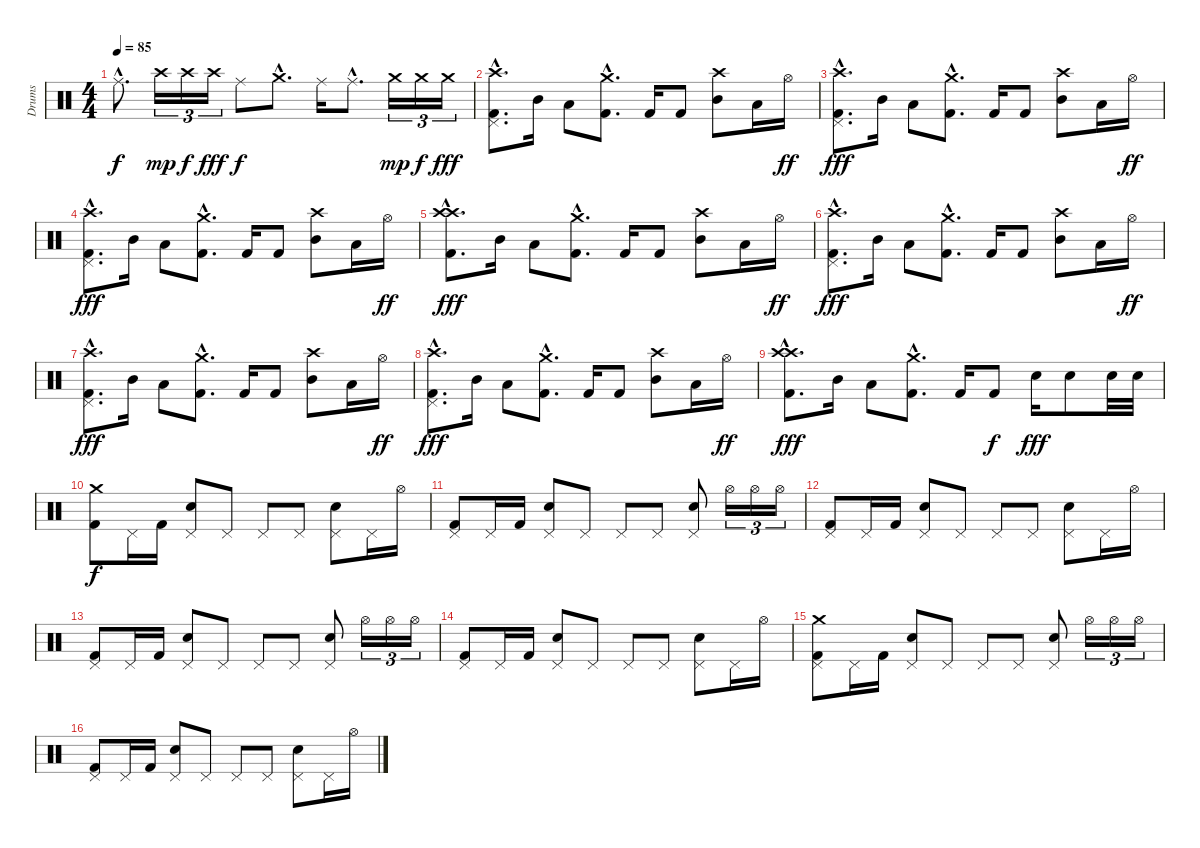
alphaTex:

\track ("Drums" "Drums") {instrument percussion}
\staff {score}
\articulation defaults
\ts (4 4)
\tempo 85
\clef neutral
\ks c "Ride (middle)"{hac}.8{d dy f} "Crash high (hit)".16{tu (3 2) dy mp} "Crash high (hit)".16{tu (3 2) dy f} "Crash high (hit)".16{tu (3 2) dy fff} "Ride (middle)".8{dy f} "Crash medium (hit)"{hac}.8{d} "Ride (middle)".16 "Ride (middle)"{hac}.8{d} "Crash medium (hit)".16{tu (3 2) dy mp} "Crash medium (hit)".16{tu (3 2) dy f} "Crash medium (hit)".16{tu (3 2) dy fff}
|
("Crash high (hit)"{hac} "Pedal Hi-Hat (hit)"{hac} "Kick (hit) 2"{hac}).8{d} "Mid Tom (hit)".16 "Low Tom (hit)".8 ("Crash medium (hit)"{hac} "Kick (hit) 2"{hac}).8{d} "Kick (hit) 2".16 "Kick (hit) 2".8 ("Crash high (hit)" "Mid Tom (hit)").8 "Low Tom (hit)".16 "Hi-Hat (open)".16{dy ff} |
("Crash high (hit)"{hac} "Pedal Hi-Hat (hit)"{hac} "Kick (hit) 2"{hac}).8{d dy fff} "Mid Tom (hit)".16 "Low Tom (hit)".8 ("Crash medium (hit)"{hac} "Kick (hit) 2"{hac}).8{d} "Kick (hit) 2".16 "Kick (hit) 2".8 ("Crash high (hit)" "Mid Tom (hit)").8 "Low Tom (hit)".16 "Hi-Hat (open)".16{dy ff} |
("Crash high (hit)"{hac} "Pedal Hi-Hat (hit)"{hac} "Kick (hit) 2"{hac}).8{d dy fff} "Mid Tom (hit)".16 "Low Tom (hit)".8 ("Crash medium (hit)"{hac} "Kick (hit) 2"{hac}).8{d} "Kick (hit) 2".16 "Kick (hit) 2".8 ("Crash high (hit)" "Mid Tom (hit)").8 "Low Tom (hit)".16 "Hi-Hat (open)".16{dy ff} |
("Crash high (hit)"{hac} "Crash high (hit)"{hac} "Kick (hit) 2"{hac}).8{d dy fff} "Mid Tom (hit)".16 "Low Tom (hit)".8 ("Crash medium (hit)"{hac} "Kick (hit) 2"{hac}).8{d} "Kick (hit) 2".16 "Kick (hit) 2".8 ("Crash high (hit)" "Mid Tom (hit)").8 "Low Tom (hit)".16 "Hi-Hat (open)".16{dy ff} |
("Crash high (hit)"{hac} "Pedal Hi-Hat (hit)"{hac} "Kick (hit) 2"{hac}).8{d dy fff} "Mid Tom (hit)".16 "Low Tom (hit)".8 ("Crash medium (hit)"{hac} "Kick (hit) 2"{hac}).8{d} "Kick (hit) 2".16 "Kick (hit) 2".8 ("Crash high (hit)" "Mid Tom (hit)").8 "Low Tom (hit)".16 "Hi-Hat (open)".16{dy ff} |
("Crash high (hit)"{hac} "Pedal Hi-Hat (hit)"{hac} "Kick (hit) 2"{hac}).8{d dy fff} "Mid Tom (hit)".16 "Low Tom (hit)".8 ("Crash medium (hit)"{hac} "Kick (hit) 2"{hac}).8{d} "Kick (hit) 2".16 "Kick (hit) 2".8 ("Crash high (hit)" "Mid Tom (hit)").8 "Low Tom (hit)".16 "Hi-Hat (open)".16{dy ff} |
("Crash high (hit)"{hac} "Pedal Hi-Hat (hit)"{hac} "Kick (hit) 2"{hac}).8{d dy fff} "Mid Tom (hit)".16 "Low Tom (hit)".8 ("Crash medium (hit)"{hac} "Kick (hit) 2"{hac}).8{d} "Kick (hit) 2".16 "Kick (hit) 2".8 ("Crash high (hit)" "Mid Tom (hit)").8 "Low Tom (hit)".16 "Hi-Hat (open)".16{dy ff} |
("Crash high (hit)"{hac} "Crash high (hit)"{hac} "Kick (hit) 2"{hac}).8{d dy fff} "Mid Tom (hit)".16 "Low Tom (hit)".8 ("Crash medium (hit)"{hac} "Kick (hit) 2"{hac}).8{d} "Kick (hit) 2".16 "Kick (hit) 2".8{dy f} "Electric Snare (hit)".16{dy fff} "Electric Snare (hit)".8 "Electric Snare (hit)".32 "Electric Snare (hit)".32 |
("Crash medium (hit)" "Kick (hit) 2").8{dy f} "Pedal Hi-Hat (hit)".16 "Kick (hit) 2".16 ("Pedal Hi-Hat (hit)" "Electric Snare (hit)").8 "Pedal Hi-Hat (hit)".8 "Pedal Hi-Hat (hit)".8 "Pedal Hi-Hat (hit)".8 ("Pedal Hi-Hat (hit)" "Electric Snare (hit)").8 "Pedal Hi-Hat (hit)".16 "Hi-Hat (open)".16 |
("Pedal Hi-Hat (hit)" "Kick (hit) 2").8 "Pedal Hi-Hat (hit)".16 "Kick (hit) 2".16 ("Pedal Hi-Hat (hit)" "Electric Snare (hit)").8 "Pedal Hi-Hat (hit)".8 "Pedal Hi-Hat (hit)".8 "Pedal Hi-Hat (hit)".8 ("Pedal Hi-Hat (hit)" "Electric Snare (hit)").8 "Hi-Hat (open)".16{tu (3 2)} "Hi-Hat (open)".16{tu (3 2)} "Hi-Hat (open)".16{tu (3 2)} |
("Pedal Hi-Hat (hit)" "Kick (hit) 2").8 "Pedal Hi-Hat (hit)".16 "Kick (hit) 2".16 ("Pedal Hi-Hat (hit)" "Electric Snare (hit)").8 "Pedal Hi-Hat (hit)".8 "Pedal Hi-Hat (hit)".8 "Pedal Hi-Hat (hit)".8 ("Pedal Hi-Hat (hit)" "Electric Snare (hit)").8 "Pedal Hi-Hat (hit)".16 "Hi-Hat (open)".16 |
("Pedal Hi-Hat (hit)" "Kick (hit) 2").8 "Pedal Hi-Hat (hit)".16 "Kick (hit) 2".16 ("Pedal Hi-Hat (hit)" "Electric Snare (hit)").8 "Pedal Hi-Hat (hit)".8 "Pedal Hi-Hat (hit)".8 "Pedal Hi-Hat (hit)".8 ("Pedal Hi-Hat (hit)" "Electric Snare (hit)").8 "Hi-Hat (open)".16{tu (3 2)} "Hi-Hat (open)".16{tu (3 2)} "Hi-Hat (open)".16{tu (3 2)} |
("Pedal Hi-Hat (hit)" "Kick (hit) 2").8 "Pedal Hi-Hat (hit)".16 "Kick (hit) 2".16 ("Pedal Hi-Hat (hit)" "Electric Snare (hit)").8 "Pedal Hi-Hat (hit)".8 "Pedal Hi-Hat (hit)".8 "Pedal Hi-Hat (hit)".8 ("Pedal Hi-Hat (hit)" "Electric Snare (hit)").8 "Pedal Hi-Hat (hit)".16 "Hi-Hat (open)".16 |
("Crash medium (hit)" "Pedal Hi-Hat (hit)" "Kick (hit) 2").8 "Pedal Hi-Hat (hit)".16 "Kick (hit) 2".16 ("Pedal Hi-Hat (hit)" "Electric Snare (hit)").8 "Pedal Hi-Hat (hit)".8 "Pedal Hi-Hat (hit)".8 "Pedal Hi-Hat (hit)".8 ("Pedal Hi-Hat (hit)" "Electric Snare (hit)").8 "Hi-Hat (open)".16{tu (3 2)} "Hi-Hat (open)".16{tu (3 2)} "Hi-Hat (open)".16{tu (3 2)} |
("Pedal Hi-Hat (hit)" "Kick (hit) 2").8 "Pedal Hi-Hat (hit)".16 "Kick (hit) 2".16 ("Pedal Hi-Hat (hit)" "Electric Snare (hit)").8 "Pedal Hi-Hat (hit)".8 "Pedal Hi-Hat (hit)".8 "Pedal Hi-Hat (hit)".8 ("Pedal Hi-Hat (hit)" "Electric Snare (hit)").8 "Pedal Hi-Hat (hit)".16 "Hi-Hat (open)".16
